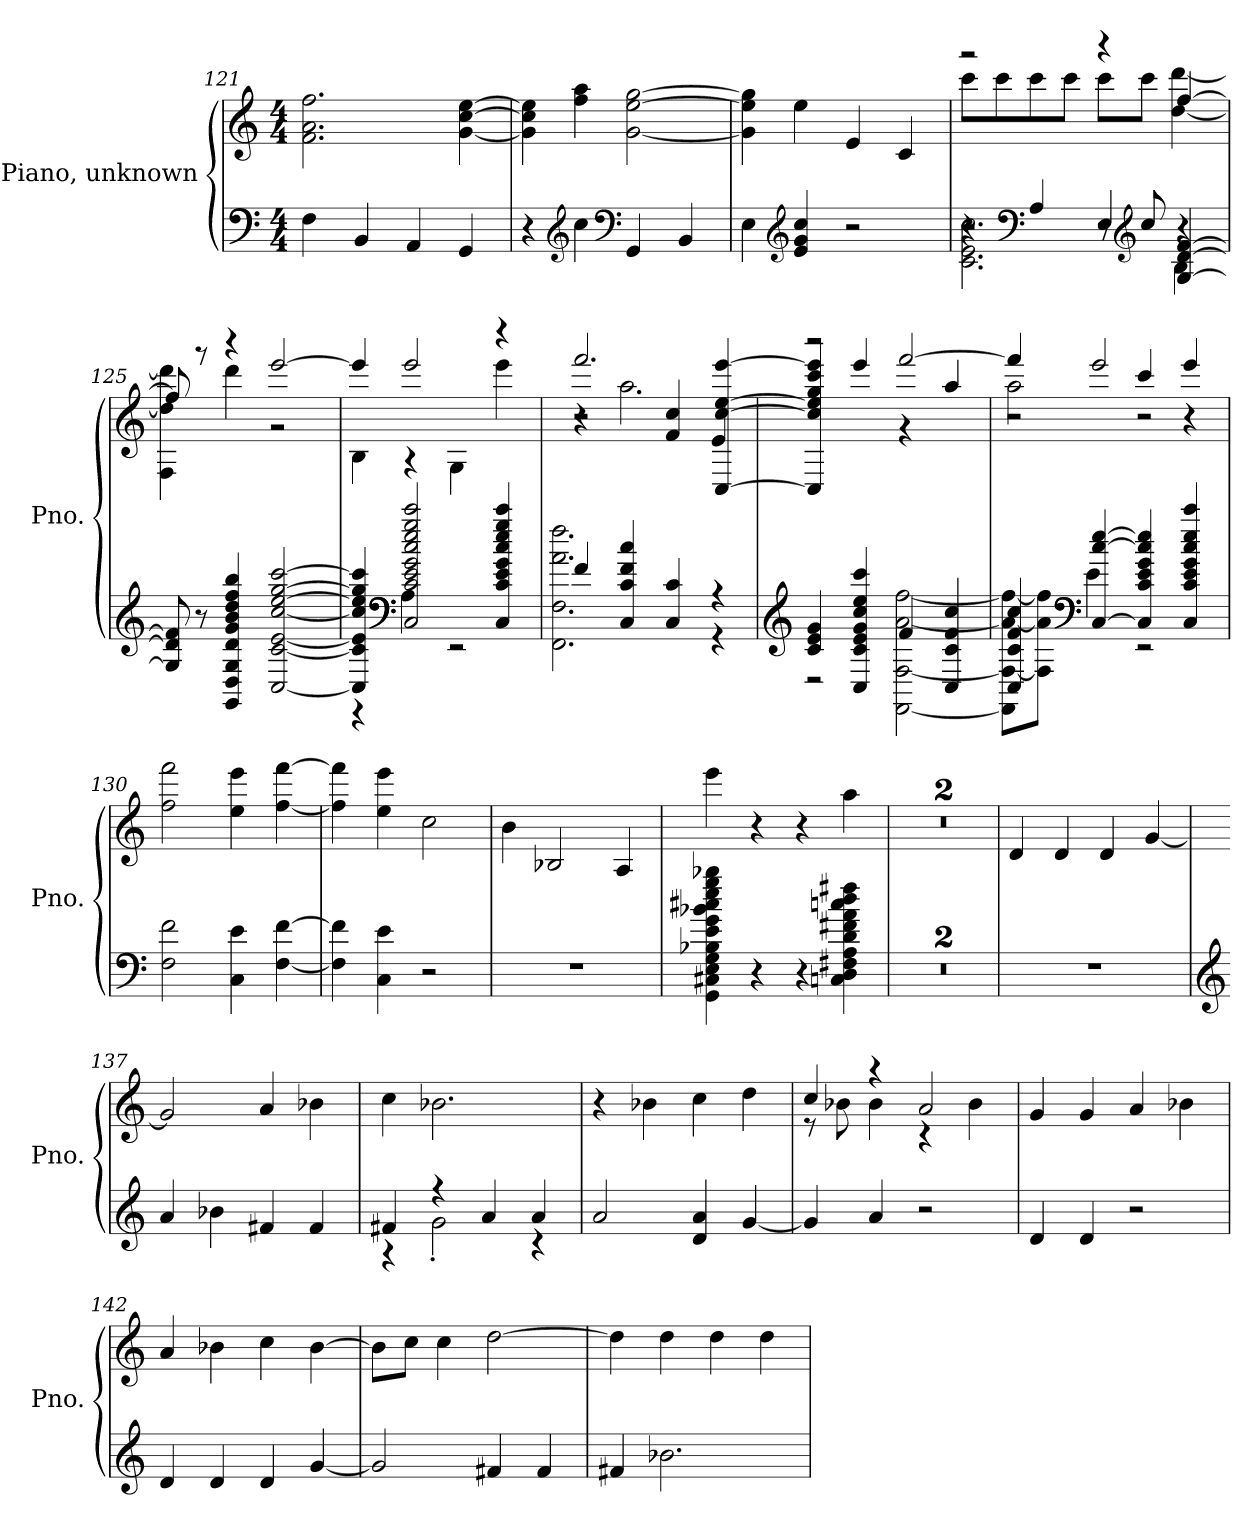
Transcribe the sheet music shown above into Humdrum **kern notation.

**kern	**kern
*part1	*part1
*staff2	*staff1
*I"Piano, unknown	*
*I'Pno.	*
*clefF4	*clefG2
*k[]	*k[]
*M4/4	*M4/4
=121	=121
4F\	2.f\ 2.a\ 2.ff\
4BB/	.
4AA/	.
4GG/	[4g\ [4cc\ [4ee\
=122	=122
4r	4g\] 4cc\] 4ee\]
*clefG2	*
4cc\	4ff\ 4aa\
*clefF4	*
4GG/	[2g\ [2ee\ [2gg\
4BB/	.
=123	=123
4E\	4g\] 4ee\] 4gg\]
*clefG2	*
4e/ 4g/ 4cc/	4ee\
2r	4e/
.	4c/
!!LO:LB:g=z
=124	=124
*^	*^
*	*^	*	*
4r	2.c\ 2.e\ 2.cc\	2r	2r	8ccc\L
.	.	.	.	8ccc\
*clefF4	*	*	*	*
4A/	.	.	.	8ccc\
.	.	.	.	8ccc\J
8r	.	4E/	4r	8ccc\L
*clefG2	*	*	*	*
8cc/	.	.	.	8ccc\J
[4G/ [4d/ [4f/	4B\	4r	[4ff/	[4dd\ [4ddd\
*v	*v	*v	*	*
=125	=125	=125
8G/] 8d/] 8f/]	8ff/]	4F\ 4dd\] 4ddd\]
8r	8r	.
4GG/ 4D/ 4G/ 4d/ 4g/ 4b/ 4dd/ 4ff/ 4bb/	4r	4ddd\
[2C/ [2c/ [2e/ [2cc/ [2ee/ [2gg/ [2ccc/	[2eee/	2r
=126	=126	=126
*^	*	*
4C/] 4c/] 4e/] 4cc/] 4ee/] 4gg/] 4ccc/]	4r	4eee/]	4B\
*clefF4	*	*	*
2C/ 2c/ 2e/ 2g/ 2cc/ 2ee/ 2gg/ 2ccc/	4A\	2eee/	4r
.	2r	.	4G\
4C/ 4c/ 4e/ 4g/ 4cc/ 4ee/ 4gg/ 4ccc/	.	4r	4eee\
=127	=127	=127	=127
*	*	*	*^
4f/	2.FF\ 2.F\ 2.a\ 2.ff\	2.fff/	4r	2r
4C/ 4c/ 4f/ 4cc/	.	.	2.aa\	.
4C/ 4c/	.	.	.	4f/ 4cc/
4r	4r	4e/	.	[4C/ [4cc/ [4ee/ [4eee/
*	*	*v	*v	*v
=128	=128	=128
*clefG2	*	*
*	*	*^
4c/ 4e/ 4g/	2r	2r	4C/] 4cc/] 4ee/] 4gg/ 4ccc/ 4eee/]
4C/ 4c/ 4e/ 4g/ 4cc/ 4ee/ 4ccc/	.	.	4eee/
4f/	[2FF\ [2F\ [2a\ [2ff\	[2fff/	4r
4C/ 4c/ 4f/ 4cc/	.	.	4aa/
!!LO:PB:g=z
=129	=129	=129	=129
*	*	*	*^
4C/ 4c/ 4f/ 4cc/	8FF\] 8F\_ 8a\_ 8ff\_L	4fff/]	2aa\	2r
.	8F\] 8a\] 8ff\]J	.	.	.
*clefF4	*	*	*	*
[4C/ [4cc/ [4ee/	4e\	2eee/	.	.
4C/] 4c/ 4e/ 4g/ 4cc/] 4ee/]	2r	.	2r	4ccc/
4C/ 4c/ 4e/ 4g/ 4cc/ 4ee/ 4ccc/	.	4r	.	4eee/
*v	*v	*	*	*
*	*v	*v	*v
=130	=130
2F\ 2f\	2ff\ 2fff\
4C\ 4e\	4ee\ 4eee\
[4F\ [4f\	[4ff\ [4fff\
=131	=131
4F\] 4f\]	4ff\] 4fff\]
4C\ 4e\	4ee\ 4eee\
2r	2cc\
=132	=132
1r	4b\
.	2B-X/
.	4A/
=133	=133
4GG\ 4C#X\ 4E\ 4G\ 4B-X\ 4e\ 4g\ 4b-X\ 4cc#X\ 4ee\ 4gg\ 4bb-X\	4eee\
4r	4r
4r	4r
4Cn\ 4D\ 4F#X\ 4A\ 4d\ 4f#X\ 4a\ 4ccn\ 4dd\ 4ff#X\	4aa\
=134	=134
1r	1r
=135	=135
1r	1r
=136	=136
1r	4d/
.	4d/
.	4d/
.	[4g/
!!LO:LB:g=z
=137	=137
*clefG2	*
4a/	2g/]
4b-X\	.
4f#X/	4a/
4f#/	4b-X\
=138	=138
*^	*
4f#X/	4r	4cc\
4r	2g'\	2.b-X\
4a/	.	.
4a/	4r	.
*v	*v	*
=139	=139
2a/	4r
.	4b-X\
4d/ 4a/	4cc\
[4g/	4dd\
=140	=140
*	*^
4g/]	4cc/	8r
.	.	8b-X\
4a/	4r	4b-\
2r	2a/	4r
.	.	4b-\
*	*v	*v
=141	=141
4d/	4g/
4d/	4g/
2r	4a/
.	4b-X\
=142	=142
4d/	4a/
4d/	4b-X\
4d/	4cc\
[4g/	[4b-\
=143	=143
2g/]	8b-\L]
.	8cc\J
.	4cc\
4f#X/	[2dd\
4f#/	.
!!LO:LB:g=z
=144	=144
4f#X/	4dd\]
2.b-X\	4dd\
.	4dd\
.	4dd\
=	=
*-	*-
